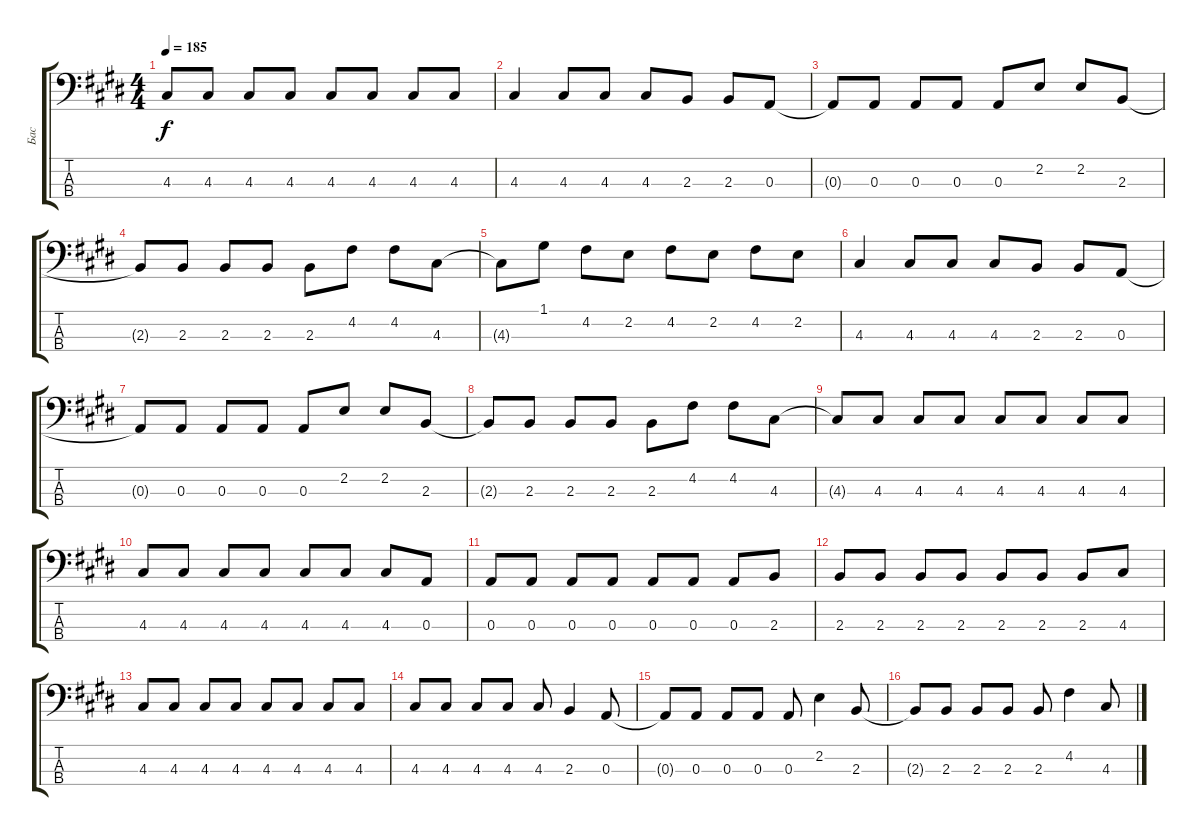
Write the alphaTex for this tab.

\track ("Бас" "Бас") {instrument electricbasspick}
\staff {score tabs}
\tuning (G2 D2 A1 E1) {hide}
\ts (4 4)
\tempo 185
\clef f4
\ks c#minor
4.3{t}.8{dy f} 4.3.8 4.3.8 4.3.8 4.3.8 4.3.8 4.3.8 4.3.8 |
4.3.4 4.3.8 4.3.8 4.3.8 2.3.8 2.3.8 0.3.8 |
0.3{t}.8 0.3.8 0.3.8 0.3.8 0.3.8 2.2.8 2.2.8 2.3.8 |
2.3{t}.8 2.3.8 2.3.8 2.3.8 2.3.8 4.2.8 4.2.8 4.3.8 |
4.3{t}.8 1.1.8 4.2.8 2.2.8 4.2.8 2.2.8 4.2.8 2.2.8 |
4.3.4 4.3.8 4.3.8 4.3.8 2.3.8 2.3.8 0.3.8 |
0.3{t}.8 0.3.8 0.3.8 0.3.8 0.3.8 2.2.8 2.2.8 2.3.8 |
2.3{t}.8 2.3.8 2.3.8 2.3.8 2.3.8 4.2.8 4.2.8 4.3.8 |
4.3{t}.8 4.3.8 4.3.8 4.3.8 4.3.8 4.3.8 4.3.8 4.3.8 |
4.3.8 4.3.8 4.3.8 4.3.8 4.3.8 4.3.8 4.3.8 0.3.8 |
0.3.8 0.3.8 0.3.8 0.3.8 0.3.8 0.3.8 0.3.8 2.3.8 |
2.3.8 2.3.8 2.3.8 2.3.8 2.3.8 2.3.8 2.3.8 4.3.8 |
4.3.8 4.3.8 4.3.8 4.3.8 4.3.8 4.3.8 4.3.8 4.3.8 |
4.3.8 4.3.8 4.3.8 4.3.8 4.3.8 2.3.4 0.3.8 |
0.3{t}.8 0.3.8 0.3.8 0.3.8 0.3.8 2.2.4 2.3.8 |
2.3{t}.8 2.3.8 2.3.8 2.3.8 2.3.8 4.2.4 4.3.8
